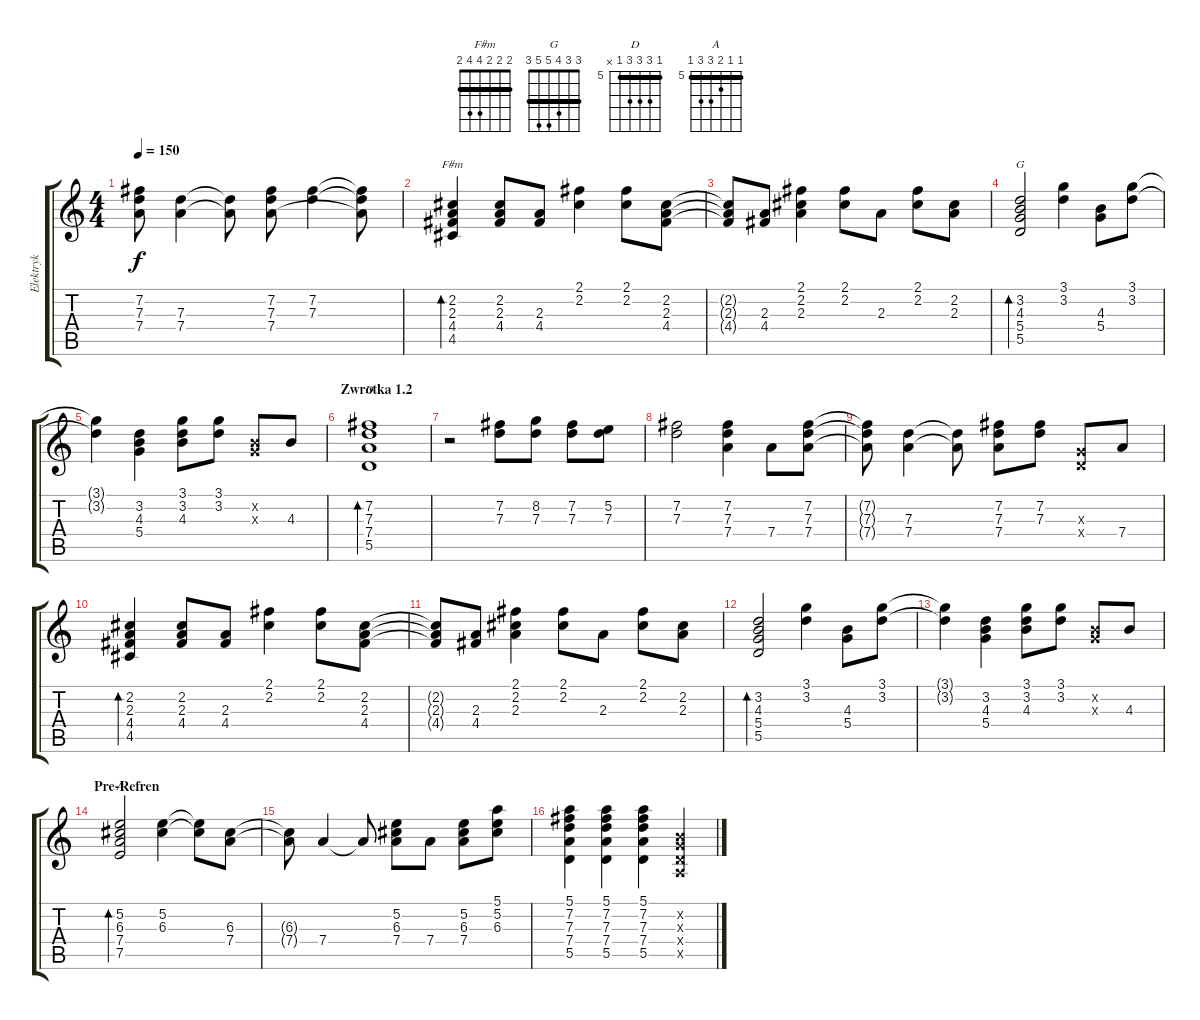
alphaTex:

\track ("Elektryk" "Elektryk") {instrument electricguitarclean}
\staff {score tabs}
\tuning (E4 B3 G3 D3 A2 E2) {hide}
\chord ("F#m" 2 2 2 4 4 2) {barre 2}
\chord ("G" 3 3 4 5 5 3) {barre 3}
\chord ("D" 5 7 7 7 5 x) {firstfret 5 barre 5}
\chord ("A" 5 5 6 7 7 5) {firstfret 5 barre 5}
\ts (4 4)
\tempo 150
\clef g2
\ks c
(7.2{t} 7.3{t} 7.4{t}).8{dy f} (7.3 7.4).4 (7.3{t} 7.4{t}).8 (7.2 7.3 7.4).8 (7.2 7.3).4 (7.2{t} 7.3{t} 7.4{t}).8 |
(2.2 2.3 4.4 4.5).4{bd 240 ch "F#m"} (2.2 2.3 4.4).8 (2.3 4.4).8 (2.1 2.2).4 (2.1 2.2).8 (2.2 2.3 4.4).8 |
(2.2{t} 2.3{t} 4.4{t}).8 (2.3 4.4).8 (2.1 2.2 2.3).4 (2.1 2.2).8 2.3.8 (2.1 2.2).8 (2.2 2.3).8 |
(3.2 4.3 5.4 5.5).2{bd 240 ch "G"} (3.1 3.2).4 (4.3 5.4).8 (3.1 3.2).8 |
(3.1{t} 3.2{t}).4 (3.2 4.3 5.4).4 (3.1 3.2 4.3).8 (3.1 3.2).8 (0.2{x} 0.3{x}).8 4.3.8 |
\section ("" "Zwrotka 1.2")
(7.2 7.3 7.4 5.5).1{bd 240 ch "D"} |
r.2 (7.2 7.3).8 (8.2 7.3).8 (7.2 7.3).8 (5.2 7.3).8 |
(7.2 7.3).2 (7.2 7.3 7.4).4 7.4.8 (7.2 7.3 7.4).8 |
(7.2{t} 7.3{t} 7.4{t}).8 (7.3 7.4).4 (7.3{t} 7.4{t}).8 (7.2 7.3 7.4).8 (7.2 7.3).8 (0.3{x} 0.4{x}).8 7.4.8 |
(2.2 2.3 4.4 4.5).4{bd 240} (2.2 2.3 4.4).8 (2.3 4.4).8 (2.1 2.2).4 (2.1 2.2).8 (2.2 2.3 4.4).8 |
(2.2{t} 2.3{t} 4.4{t}).8 (2.3 4.4).8 (2.1 2.2 2.3).4 (2.1 2.2).8 2.3.8 (2.1 2.2).8 (2.2 2.3).8 |
(3.2 4.3 5.4 5.5).2{bd 240} (3.1 3.2).4 (4.3 5.4).8 (3.1 3.2).8 |
(3.1{t} 3.2{t}).4 (3.2 4.3 5.4).4 (3.1 3.2 4.3).8 (3.1 3.2).8 (0.2{x} 0.3{x}).8 4.3.8 |
\section ("" "Pre-Refren")
(5.2 6.3 7.4 7.5).2{bd 240 ch "A"} (5.2 6.3).4 (5.2{t} 6.3{t}).8 (6.3 7.4).8 |
(6.3{t} 7.4{t}).8 7.4.4 7.4{t}.8 (5.2 6.3 7.4).8 7.4.8 (5.2 6.3 7.4).8 (5.1 5.2 6.3).8 |
(5.1 7.2 7.3 7.4 5.5).4 (5.1 7.2 7.3 7.4 5.5).4 (5.1 7.2 7.3 7.4 5.5).4 (0.2{x} 0.3{x} 0.4{x} 0.5{x}).4
